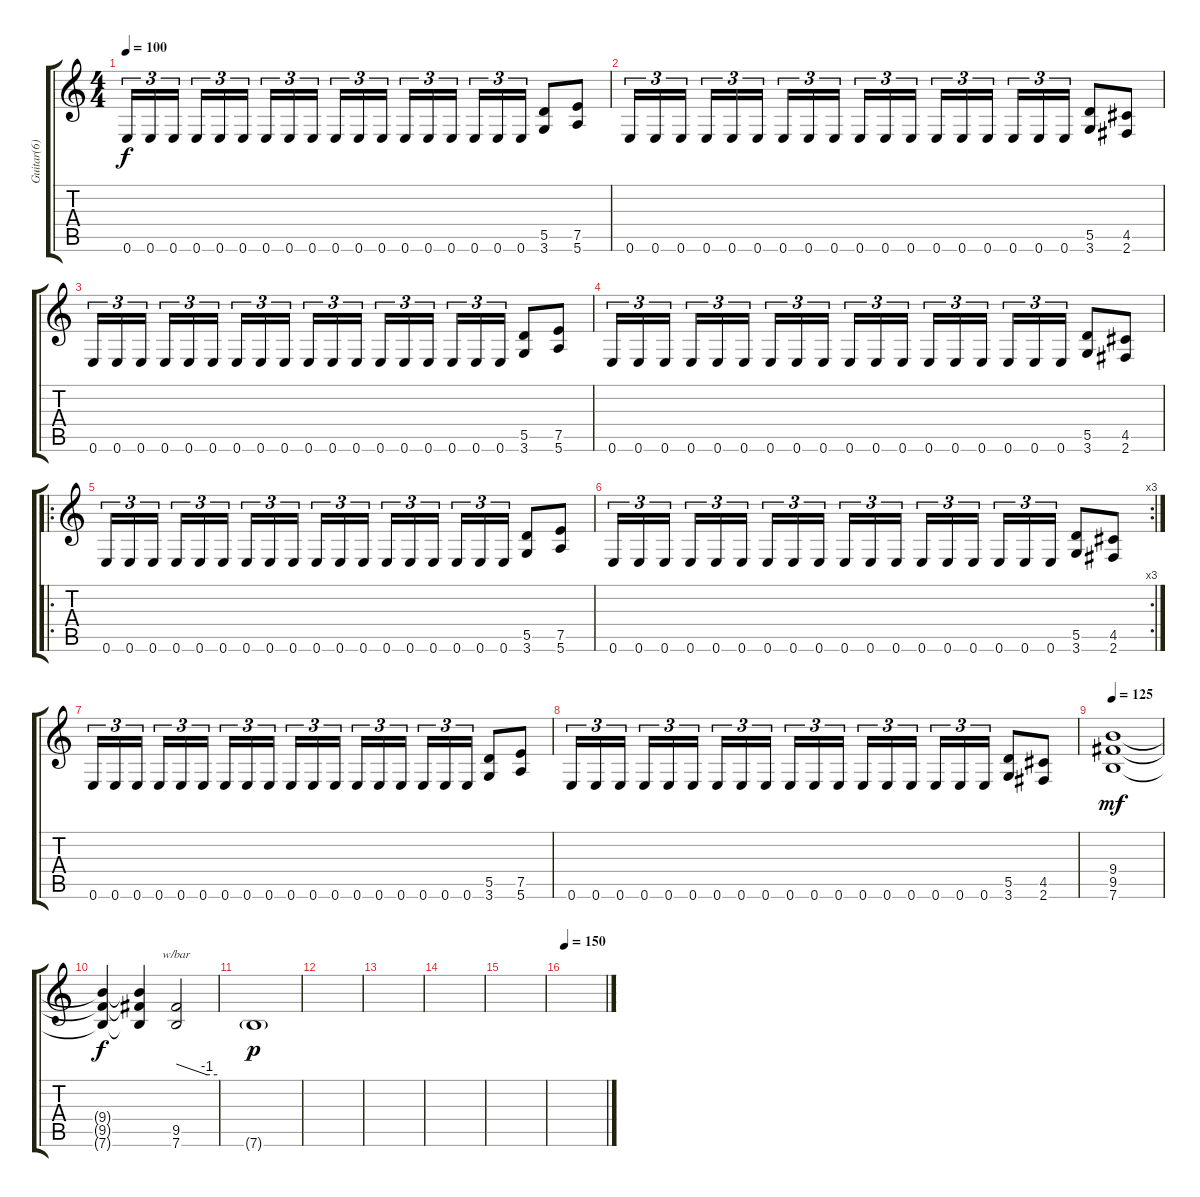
\track ("Guitar(6)" "Guitar(6)") {instrument overdrivenguitar}
\staff {score tabs}
\tuning (E4 B3 G3 D3 A2 E2) {hide}
\ts (4 4)
\tempo 100
\clef g2
\ks c
0.6.16{tu (3 2) dy f} 0.6.16{tu (3 2)} 0.6.16{tu (3 2)} 0.6.16{tu (3 2)} 0.6.16{tu (3 2)} 0.6.16{tu (3 2)} 0.6.16{tu (3 2)} 0.6.16{tu (3 2)} 0.6.16{tu (3 2)} 0.6.16{tu (3 2)} 0.6.16{tu (3 2)} 0.6.16{tu (3 2)} 0.6.16{tu (3 2)} 0.6.16{tu (3 2)} 0.6.16{tu (3 2)} 0.6.16{tu (3 2)} 0.6.16{tu (3 2)} 0.6.16{tu (3 2)} (5.5 3.6).8 (7.5 5.6).8 |
0.6.16{tu (3 2)} 0.6.16{tu (3 2)} 0.6.16{tu (3 2)} 0.6.16{tu (3 2)} 0.6.16{tu (3 2)} 0.6.16{tu (3 2)} 0.6.16{tu (3 2)} 0.6.16{tu (3 2)} 0.6.16{tu (3 2)} 0.6.16{tu (3 2)} 0.6.16{tu (3 2)} 0.6.16{tu (3 2)} 0.6.16{tu (3 2)} 0.6.16{tu (3 2)} 0.6.16{tu (3 2)} 0.6.16{tu (3 2)} 0.6.16{tu (3 2)} 0.6.16{tu (3 2)} (5.5 3.6).8 (4.5 2.6).8 |
0.6.16{tu (3 2)} 0.6.16{tu (3 2)} 0.6.16{tu (3 2)} 0.6.16{tu (3 2)} 0.6.16{tu (3 2)} 0.6.16{tu (3 2)} 0.6.16{tu (3 2)} 0.6.16{tu (3 2)} 0.6.16{tu (3 2)} 0.6.16{tu (3 2)} 0.6.16{tu (3 2)} 0.6.16{tu (3 2)} 0.6.16{tu (3 2)} 0.6.16{tu (3 2)} 0.6.16{tu (3 2)} 0.6.16{tu (3 2)} 0.6.16{tu (3 2)} 0.6.16{tu (3 2)} (5.5 3.6).8 (7.5 5.6).8 |
0.6.16{tu (3 2)} 0.6.16{tu (3 2)} 0.6.16{tu (3 2)} 0.6.16{tu (3 2)} 0.6.16{tu (3 2)} 0.6.16{tu (3 2)} 0.6.16{tu (3 2)} 0.6.16{tu (3 2)} 0.6.16{tu (3 2)} 0.6.16{tu (3 2)} 0.6.16{tu (3 2)} 0.6.16{tu (3 2)} 0.6.16{tu (3 2)} 0.6.16{tu (3 2)} 0.6.16{tu (3 2)} 0.6.16{tu (3 2)} 0.6.16{tu (3 2)} 0.6.16{tu (3 2)} (5.5 3.6).8 (4.5 2.6).8 |
\ro
0.6.16{tu (3 2)} 0.6.16{tu (3 2)} 0.6.16{tu (3 2)} 0.6.16{tu (3 2)} 0.6.16{tu (3 2)} 0.6.16{tu (3 2)} 0.6.16{tu (3 2)} 0.6.16{tu (3 2)} 0.6.16{tu (3 2)} 0.6.16{tu (3 2)} 0.6.16{tu (3 2)} 0.6.16{tu (3 2)} 0.6.16{tu (3 2)} 0.6.16{tu (3 2)} 0.6.16{tu (3 2)} 0.6.16{tu (3 2)} 0.6.16{tu (3 2)} 0.6.16{tu (3 2)} (5.5 3.6).8 (7.5 5.6).8 |
\rc 3
0.6.16{tu (3 2)} 0.6.16{tu (3 2)} 0.6.16{tu (3 2)} 0.6.16{tu (3 2)} 0.6.16{tu (3 2)} 0.6.16{tu (3 2)} 0.6.16{tu (3 2)} 0.6.16{tu (3 2)} 0.6.16{tu (3 2)} 0.6.16{tu (3 2)} 0.6.16{tu (3 2)} 0.6.16{tu (3 2)} 0.6.16{tu (3 2)} 0.6.16{tu (3 2)} 0.6.16{tu (3 2)} 0.6.16{tu (3 2)} 0.6.16{tu (3 2)} 0.6.16{tu (3 2)} (5.5 3.6).8 (4.5 2.6).8 |
0.6.16{tu (3 2)} 0.6.16{tu (3 2)} 0.6.16{tu (3 2)} 0.6.16{tu (3 2)} 0.6.16{tu (3 2)} 0.6.16{tu (3 2)} 0.6.16{tu (3 2)} 0.6.16{tu (3 2)} 0.6.16{tu (3 2)} 0.6.16{tu (3 2)} 0.6.16{tu (3 2)} 0.6.16{tu (3 2)} 0.6.16{tu (3 2)} 0.6.16{tu (3 2)} 0.6.16{tu (3 2)} 0.6.16{tu (3 2)} 0.6.16{tu (3 2)} 0.6.16{tu (3 2)} (5.5 3.6).8 (7.5 5.6).8 |
0.6.16{tu (3 2)} 0.6.16{tu (3 2)} 0.6.16{tu (3 2)} 0.6.16{tu (3 2)} 0.6.16{tu (3 2)} 0.6.16{tu (3 2)} 0.6.16{tu (3 2)} 0.6.16{tu (3 2)} 0.6.16{tu (3 2)} 0.6.16{tu (3 2)} 0.6.16{tu (3 2)} 0.6.16{tu (3 2)} 0.6.16{tu (3 2)} 0.6.16{tu (3 2)} 0.6.16{tu (3 2)} 0.6.16{tu (3 2)} 0.6.16{tu (3 2)} 0.6.16{tu (3 2)} (5.5 3.6).8 (4.5 2.6).8 |
\tempo 125
(9.4 9.5 7.6).1{dy mf} |
(9.4{t} 9.5{t} 7.6{t}).4{dy f} (9.4{t} 9.5{t} 7.6{t}).4 (9.5 7.6).2{tbe (custom default 0 0 45 -4 60 -4)} |
7.6{g}.1{dy p} |
|
|
|
|
\tempo 150
